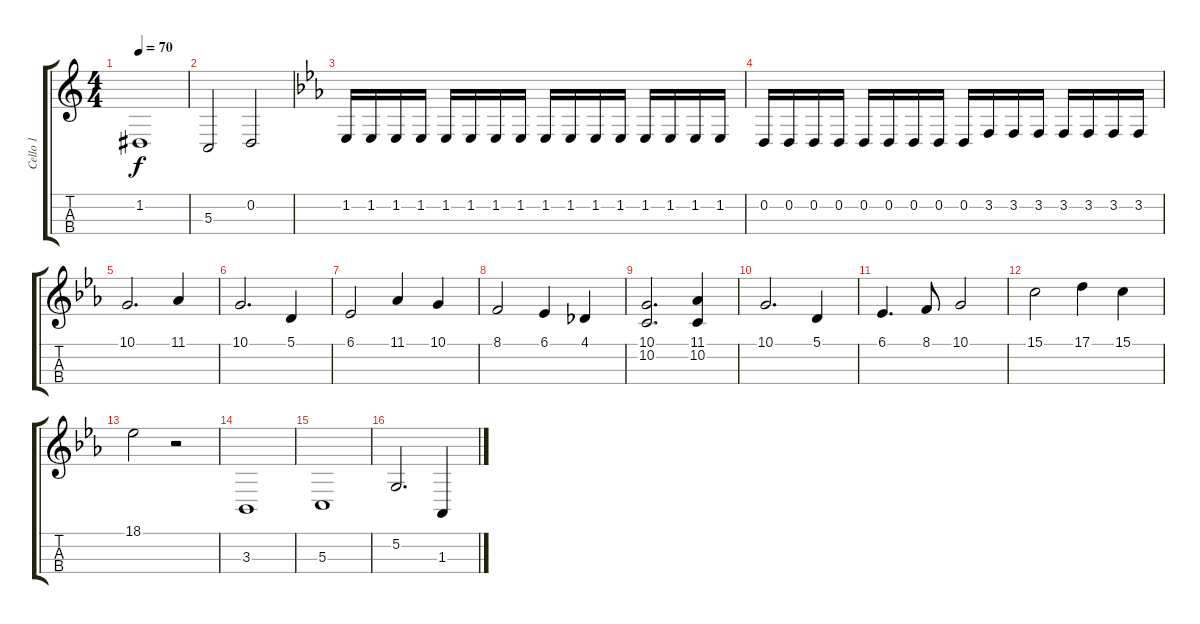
\track ("Cello 1" "Cello 1") {instrument cello}
\staff {score tabs}
\tuning (A3 D3 G2 C2) {hide}
\ts (4 4)
\tempo 70
\clef g2
\ks c
1.2.1{dy f} |
5.3.2 0.2.2 |
\ks eb
1.2.16 1.2.16 1.2.16 1.2.16 1.2.16 1.2.16 1.2.16 1.2.16 1.2.16 1.2.16 1.2.16 1.2.16 1.2.16 1.2.16 1.2.16 1.2.16 |
0.2.16 0.2.16 0.2.16 0.2.16 0.2.16 0.2.16 0.2.16 0.2.16 0.2.16 3.2.16 3.2.16 3.2.16 3.2.16 3.2.16 3.2.16 3.2.16 |
10.1.2{d} 11.1.4 |
10.1.2{d} 5.1.4 |
6.1.2 11.1.4 10.1.4 |
8.1.2 6.1.4 4.1.4 |
(10.1 10.2).2{d} (11.1 10.2).4 |
10.1.2{d} 5.1.4 |
6.1.4{d} 8.1.8 10.1.2 |
15.1.2 17.1.4 15.1.4 |
18.1.2 r.2 |
3.3.1 |
5.3.1 |
5.2.2{d} 1.3.4
